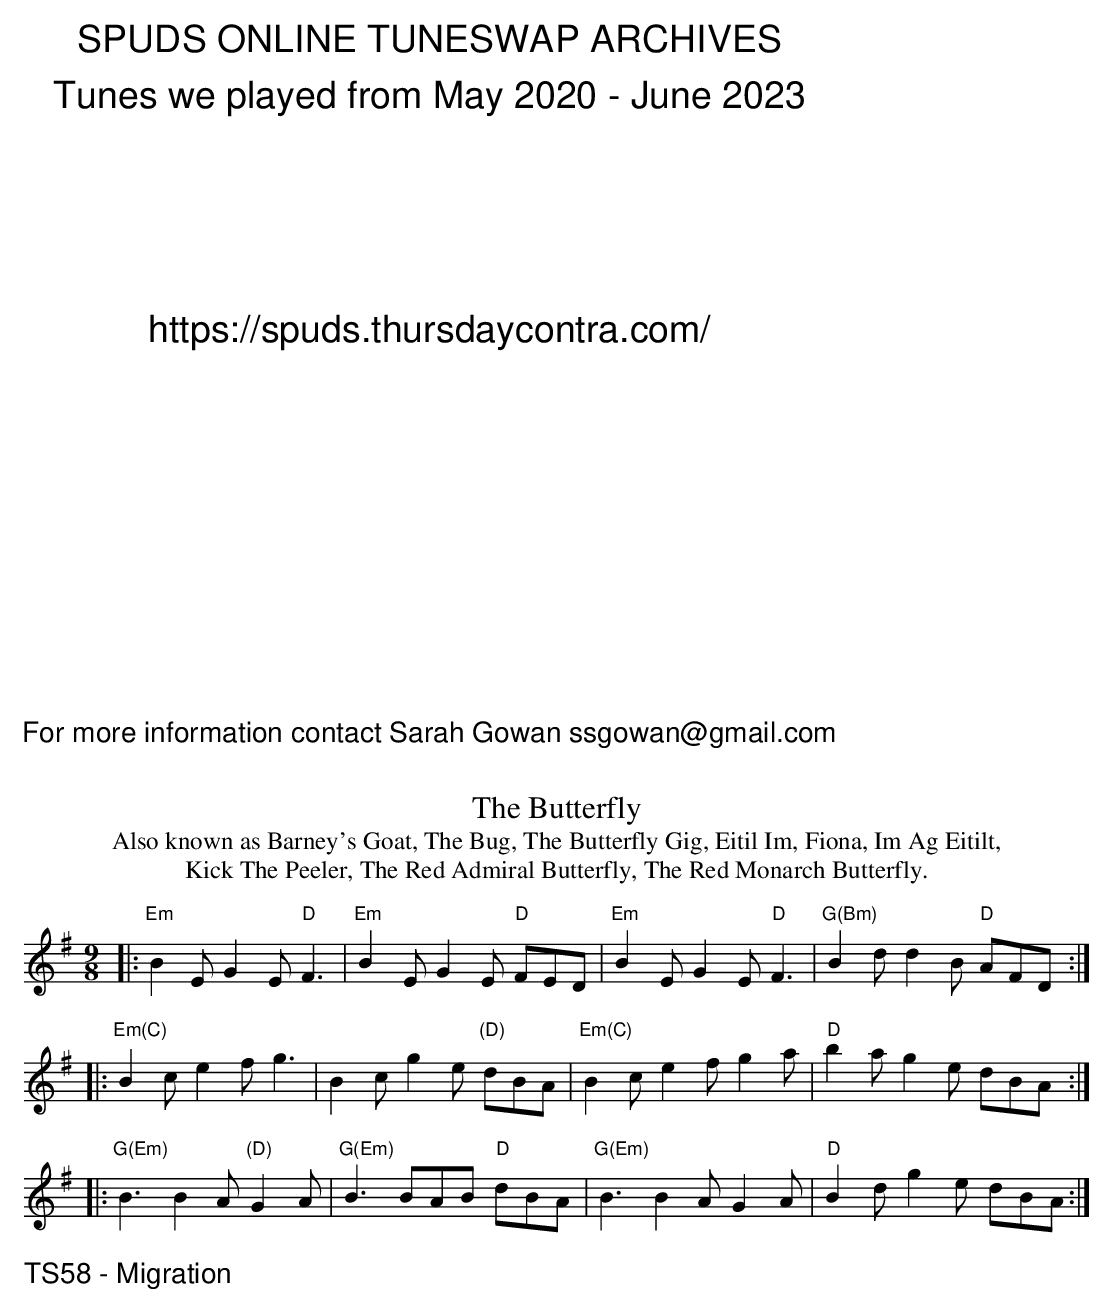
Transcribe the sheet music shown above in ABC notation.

X:1
T:Butterfly, The
T:Also known as Barney's Goat, The Bug, The Butterfly Gig, Eitil Im, Fiona, Im Ag Eitilt,
T:Kick The Peeler, The Red Admiral Butterfly, The Red Monarch Butterfly.
M:9/8
L:1/8
K:Emin
|:"Em"B2E G2E "D"F3|"Em"B2E G2E "D"FED|"Em"B2E G2E "D"F3|"G(Bm)"B2d d2B "D"AFD:|
|:"Em(C)"B2c e2f g3|B2c g2e "(D)"dBA|"Em(C)"B2c e2f g2a|"D"b2a g2e dBA:|
|:"G(Em)"B3 B2A "(D)"G2A|"G(Em)"B3 BAB "D"dBA|"G(Em)"B3 B2A G2A|"D"B2d g2e dBA:|
